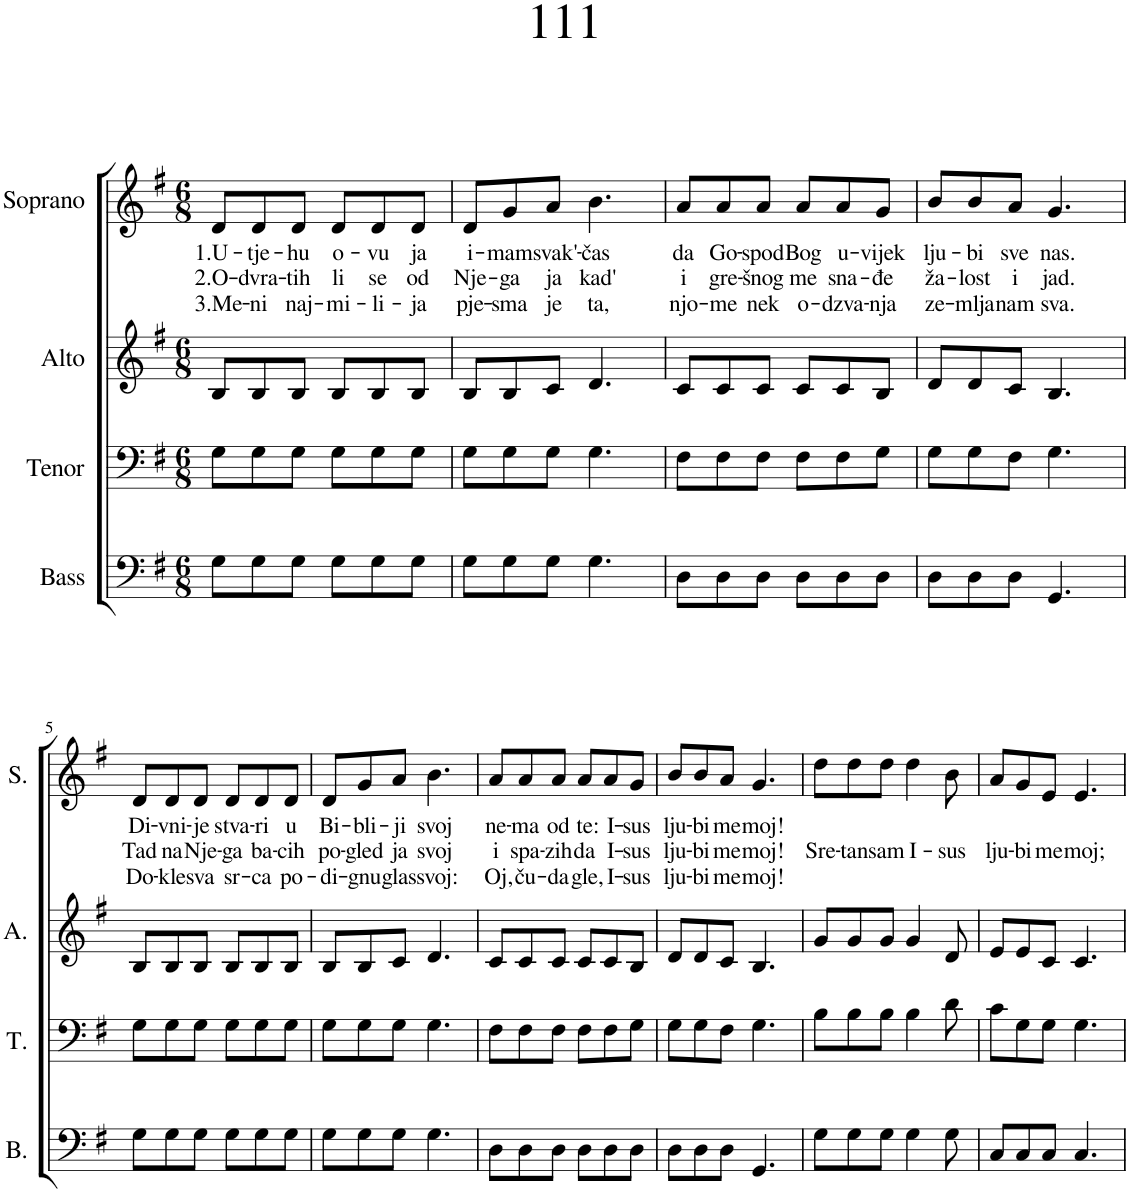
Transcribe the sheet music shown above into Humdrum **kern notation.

**kern	**kern	**kern	**kern	**text	**text	**text
*part4	*part3	*part2	*part1	*part1	*part1	*part1
*staff4	*staff3	*staff2	*staff1	*staff1	*staff1	*staff1
*I"Bass	*I"Tenor	*I"Alto	*I"Soprano	*	*	*
*I'B.	*I'T.	*I'A.	*I'S.	*	*	*
*clefF4	*clefF4	*clefG2	*clefG2	*	*	*
*k[f#]	*k[f#]	*k[f#]	*k[f#]	*	*	*
*M6/8	*M6/8	*M6/8	*M6/8	*	*	*
=1	=1	=1	=1	=1	=1	=1
!	!	!	!	!LO:LY:b	!LO:LY:b	!LO:LY:b
8G\L	8G\L	8B/L	8d/L	1.U-	2.O-	3.Me-
!	!	!	!	!LO:LY:b	!LO:LY:b	!LO:LY:b
8G\	8G\	8B/	8d/	-tje-	-dvra-	-ni
!	!	!	!	!LO:LY:b	!LO:LY:b	!LO:LY:b
8G\J	8G\J	8B/J	8d/J	-hu	-tih	naj-
!	!	!	!	!LO:LY:b	!LO:LY:b	!LO:LY:b
8G\L	8G\L	8B/L	8d/L	o-	li	-mi-
!	!	!	!	!LO:LY:b	!LO:LY:b	!LO:LY:b
8G\	8G\	8B/	8d/	-vu	se	-li-
!	!	!	!	!LO:LY:b	!LO:LY:b	!LO:LY:b
8G\J	8G\J	8B/J	8d/J	ja	od	-ja
=2	=2	=2	=2	=2	=2	=2
!	!	!	!	!LO:LY:b	!LO:LY:b	!LO:LY:b
8G\L	8G\L	8B/L	8d/L	i-	Nje-	pje-
!	!	!	!	!LO:LY:b	!LO:LY:b	!LO:LY:b
8G\	8G\	8B/	8g/	-mam	-ga	-sma
!	!	!	!	!LO:LY:b	!LO:LY:b	!LO:LY:b
8G\J	8G\J	8c/J	8a/J	svak'-	ja	je
!	!	!	!	!LO:LY:b	!LO:LY:b	!LO:LY:b
4.G\	4.G\	4.d/	4.b\	-čas	kad'	ta,
=3	=3	=3	=3	=3	=3	=3
!	!	!	!	!LO:LY:b	!LO:LY:b	!LO:LY:b
8D\L	8F#\L	8c/L	8a/L	da	i	njo-
!	!	!	!	!LO:LY:b	!LO:LY:b	!LO:LY:b
8D\	8F#\	8c/	8a/	Go-	gre-	-me
!	!	!	!	!LO:LY:b	!LO:LY:b	!LO:LY:b
8D\J	8F#\J	8c/J	8a/J	-spod	-šnog	nek
!	!	!	!	!LO:LY:b	!LO:LY:b	!LO:LY:b
8D\L	8F#\L	8c/L	8a/L	Bog	me	o-
!	!	!	!	!LO:LY:b	!LO:LY:b	!LO:LY:b
8D\	8F#\	8c/	8a/	u-	sna-	-dzva-
!	!	!	!	!LO:LY:b	!LO:LY:b	!LO:LY:b
8D\J	8G\J	8B/J	8g/J	-vijek	-đe	-nja
=4	=4	=4	=4	=4	=4	=4
!	!	!	!	!LO:LY:b	!LO:LY:b	!LO:LY:b
8D\L	8G\L	8d/L	8b/L	lju-	ža-	ze-
!	!	!	!	!LO:LY:b	!LO:LY:b	!LO:LY:b
8D\	8G\	8d/	8b/	-bi	-lost	-mlja
!	!	!	!	!LO:LY:b	!LO:LY:b	!LO:LY:b
8D\J	8F#\J	8c/J	8a/J	sve	i	nam
!	!	!	!	!LO:LY:b	!LO:LY:b	!LO:LY:b
4.GG/	4.G\	4.B/	4.g/	nas.	jad.	sva.
!!LO:LB:g=z
=5	=5	=5	=5	=5	=5	=5
!	!	!	!	!LO:LY:b	!LO:LY:b	!LO:LY:b
8G\L	8G\L	8B/L	8d/L	Di-	Tad	Do-
!	!	!	!	!LO:LY:b	!LO:LY:b	!LO:LY:b
8G\	8G\	8B/	8d/	-vni-	na	-kle
!	!	!	!	!LO:LY:b	!LO:LY:b	!LO:LY:b
8G\J	8G\J	8B/J	8d/J	-je	Nje-	sva
!	!	!	!	!LO:LY:b	!LO:LY:b	!LO:LY:b
8G\L	8G\L	8B/L	8d/L	stva-	-ga	sr-
!	!	!	!	!LO:LY:b	!LO:LY:b	!LO:LY:b
8G\	8G\	8B/	8d/	-ri	ba-	-ca
!	!	!	!	!LO:LY:b	!LO:LY:b	!LO:LY:b
8G\J	8G\J	8B/J	8d/J	u	-cih	po-
=6	=6	=6	=6	=6	=6	=6
!	!	!	!	!LO:LY:b	!LO:LY:b	!LO:LY:b
8G\L	8G\L	8B/L	8d/L	Bi-	po-	-di-
!	!	!	!	!LO:LY:b	!LO:LY:b	!LO:LY:b
8G\	8G\	8B/	8g/	-bli-	-gled	-gnu
!	!	!	!	!LO:LY:b	!LO:LY:b	!LO:LY:b
8G\J	8G\J	8c/J	8a/J	-ji	ja	glas
!	!	!	!	!LO:LY:b	!LO:LY:b	!LO:LY:b
4.G\	4.G\	4.d/	4.b\	svoj	svoj	svoj:
=7	=7	=7	=7	=7	=7	=7
!	!	!	!	!LO:LY:b	!LO:LY:b	!LO:LY:b
8D\L	8F#\L	8c/L	8a/L	ne-	i	Oj,
!	!	!	!	!LO:LY:b	!LO:LY:b	!LO:LY:b
8D\	8F#\	8c/	8a/	-ma	spa-	ču-
!	!	!	!	!LO:LY:b	!LO:LY:b	!LO:LY:b
8D\J	8F#\J	8c/J	8a/J	od	-zih	-da
!	!	!	!	!LO:LY:b	!LO:LY:b	!LO:LY:b
8D\L	8F#\L	8c/L	8a/L	te:	da	gle,
!	!	!	!	!LO:LY:b	!LO:LY:b	!LO:LY:b
8D\	8F#\	8c/	8a/	I-	I-	I-
!	!	!	!	!LO:LY:b	!LO:LY:b	!LO:LY:b
8D\J	8G\J	8B/J	8g/J	-sus	-sus	-sus
=8	=8	=8	=8	=8	=8	=8
!	!	!	!	!LO:LY:b	!LO:LY:b	!LO:LY:b
8D\L	8G\L	8d/L	8b/L	lju-	lju-	lju-
!	!	!	!	!LO:LY:b	!LO:LY:b	!LO:LY:b
8D\	8G\	8d/	8b/	-bi	-bi	-bi
!	!	!	!	!LO:LY:b	!LO:LY:b	!LO:LY:b
8D\J	8F#\J	8c/J	8a/J	me	me	me
!	!	!	!	!LO:LY:b	!LO:LY:b	!LO:LY:b
4.GG/	4.G\	4.B/	4.g/	moj!	moj!	moj!
=9	=9	=9	=9	=9	=9	=9
!	!	!	!	!	!LO:LY:b	!
8G\L	8B\L	8g/L	8dd\L	.	Sre-	.
!	!	!	!	!	!LO:LY:b	!
8G\	8B\	8g/	8dd\	.	-tan	.
!	!	!	!	!	!LO:LY:b	!
8G\J	8B\J	8g/J	8dd\J	.	sam	.
!	!	!	!	!	!LO:LY:b	!
4G\	4B\	4g/	4dd\	.	I-	.
!	!	!	!	!	!LO:LY:b	!
8G\	8d\	8d/	8b\	.	-sus	.
=10	=10	=10	=10	=10	=10	=10
!	!	!	!	!	!LO:LY:b	!
8C/L	8c\L	8e/L	8a/L	.	lju-	.
!	!	!	!	!	!LO:LY:b	!
8C/	8G\	8e/	8g/	.	-bi	.
!	!	!	!	!	!LO:LY:b	!
8C/J	8G\J	8c/J	8e/J	.	me	.
!	!	!	!	!	!LO:LY:b	!
4.C/	4.G\	4.c/	4.e/	.	moj;	.
=	=	=	=	=	=	=
*-	*-	*-	*-	*-	*-	*-
